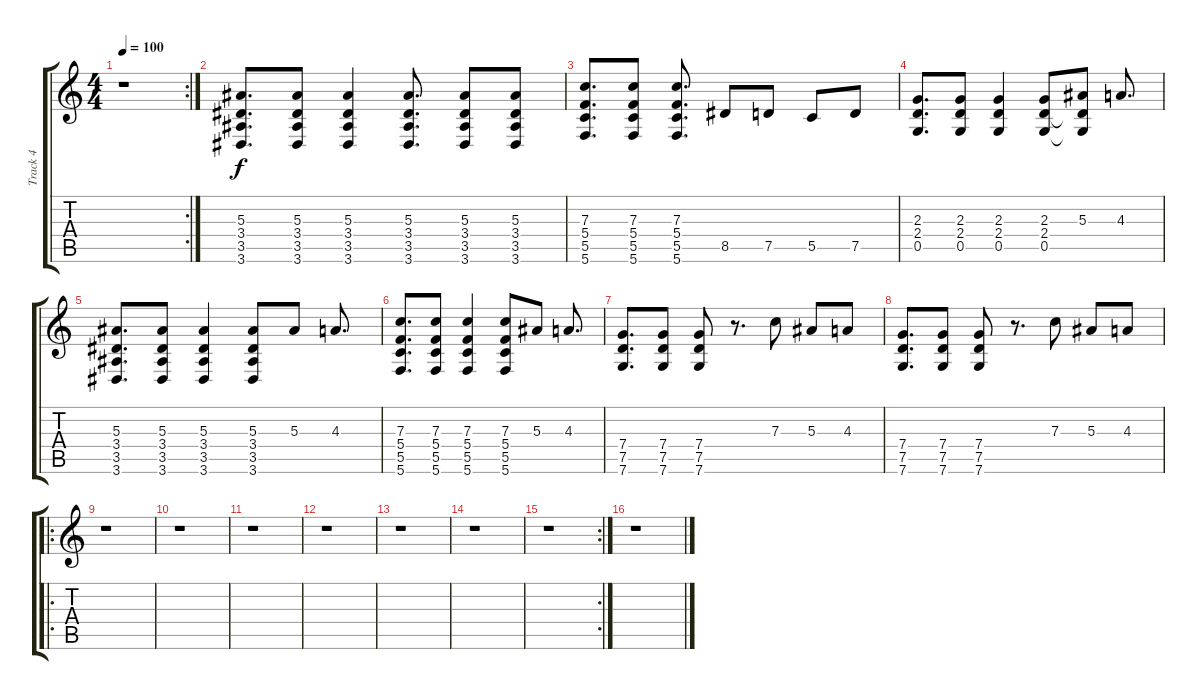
\track ("Track 4" "Track 4") {instrument acousticguitarsteel}
\staff {score tabs}
\tuning (D4 A3 F3 C3 G2 C2) {hide}
\rc 2
\ts (4 4)
\tempo 100
\clef g2
\ks c
r.1{dy f} |
(5.3 3.4 3.5 3.6).8{d} (5.3 3.4 3.5 3.6).8 (5.3 3.4 3.5 3.6).4 (5.3 3.4 3.5 3.6).8{d} (5.3 3.4 3.5 3.6).8 (5.3 3.4 3.5 3.6).8 |
(7.3 5.4 5.5 5.6).8{d} (7.3 5.4 5.5 5.6).8 (7.3 5.4 5.5 5.6).8{d} 8.5.8 7.5.8 5.5.8 7.5.8 |
(2.3 2.4 0.5).8{d} (2.3 2.4 0.5).8 (2.3 2.4 0.5).4 (2.3 2.4 0.5).8 (5.3 2.4{t} 0.5{t}).8 4.3.8{d} |
(5.3 3.4 3.5 3.6).8{d} (5.3 3.4 3.5 3.6).8 (5.3 3.4 3.5 3.6).4 (5.3 3.4 3.5 3.6).8 5.3.8 4.3.8{d} |
(7.3 5.4 5.5 5.6).8{d} (7.3 5.4 5.5 5.6).8 (7.3 5.4 5.5 5.6).4 (7.3 5.4 5.5 5.6).8 5.3.8 4.3.8{d} |
(7.4 7.5 7.6).8{d} (7.4 7.5 7.6).8 (7.4 7.5 7.6).8 r.8{d} 7.3.8 5.3.8 4.3.8 |
(7.4 7.5 7.6).8{d} (7.4 7.5 7.6).8 (7.4 7.5 7.6).8 r.8{d} 7.3.8 5.3.8 4.3.8 |
\ro
r.1 |
r.1 |
r.1 |
r.1 |
r.1 |
r.1 |
\rc 2
r.1 |
r.1
